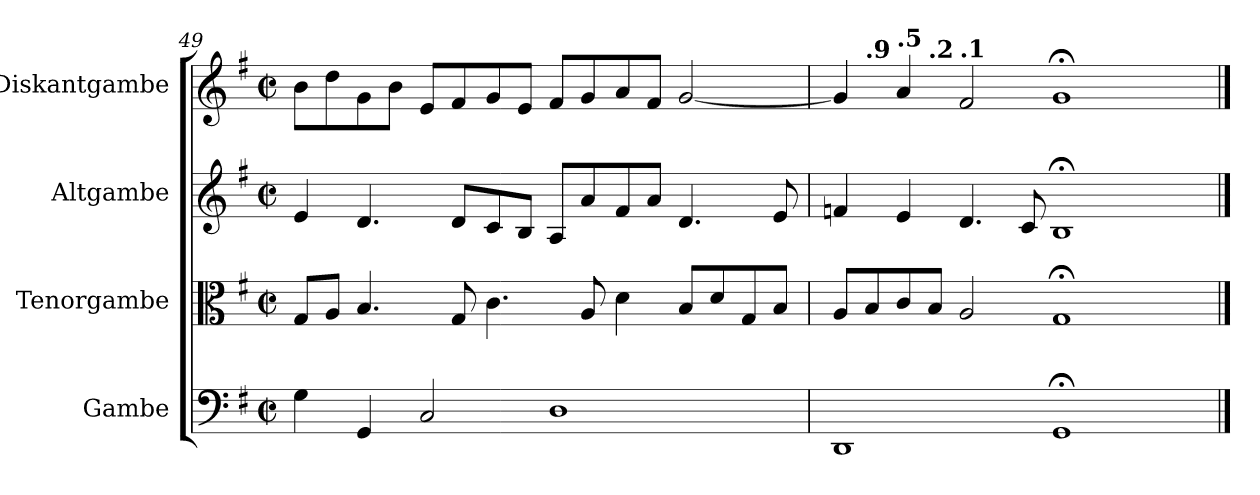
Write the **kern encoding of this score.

**kern	**kern	**kern	**kern
*part4	*part3	*part2	*part1
*staff4	*staff3	*staff2	*staff1
*I"Gambe	*I"Tenorgambe	*I"Altgambe	*I"Diskantgambe
*clefF4	*clefC3	*clefG2	*clefG2
*k[f#]	*k[f#]	*k[f#]	*k[f#]
*M4/2	*M4/2	*M4/2	*M4/2
*met(c|)	*met(c|)	*met(c|)	*met(c|)
=49	=49	=49	=49
4G\	8G/L	4e/	8b\L
.	8A/J	.	8dd\
4GG/	4.B/	4.d/	8g\
.	.	.	8b\J
2C/	.	.	8e/L
.	8G/	8d/L	8f#/
.	4.c\	8c/	8g/
.	.	8B/J	8e/J
1D	.	8A/L	8f#/L
.	8A/	8a/	8g/
.	4d\	8f#/	8a/
.	.	8a/J	8f#/J
.	8B/L	4.d/	[2g/
.	8d/	.	.
.	8G/	.	.
.	8B/J	8e/	.
=50	=50	=50	=50
*	*	*	*MM189
*	*	*	*^
*	*	*	*	*^
*	*	*	*	*	*^
1DD	8A/L	4fn/	4g/]	8ryy	4.ryy	2..ryy
*	*	*	*MM180	*	*	*
!	!	!	!	!LO:TX:a:B:t=.9	!	!
.	8B/	.	.	1...ryy	.	.
*	*	*	*MM177	*	*	*
!	!	!	!LO:TX:a:B:t=.5	!	!	!
.	8c/	4e/	4a/	.	.	.
*	*	*	*MM174	*	*	*
!	!	!	!	!	!LO:TX:a:B:t=.2	!
.	8B/J	.	.	.	1ryy	.
*	*	*	*MM171	*	*	*
!	!	!	!LO:TX:a:B:t=.1	!	!	!
.	2A/	4.d/	2f#/	.	.	.
*	*	*	*MM162	*	*	*
.	.	8c/	.	.	.	1ryy
*	*	*	*MM159	*	*	*
1GG;<	1G;<	1B;<	1g;<	.	.	.
.	.	.	.	.	2ryy	.
.	.	.	.	.	8ryy	8ryy
*	*	*	*v	*v	*v	*v
==	==	==	==
*-	*-	*-	*-
